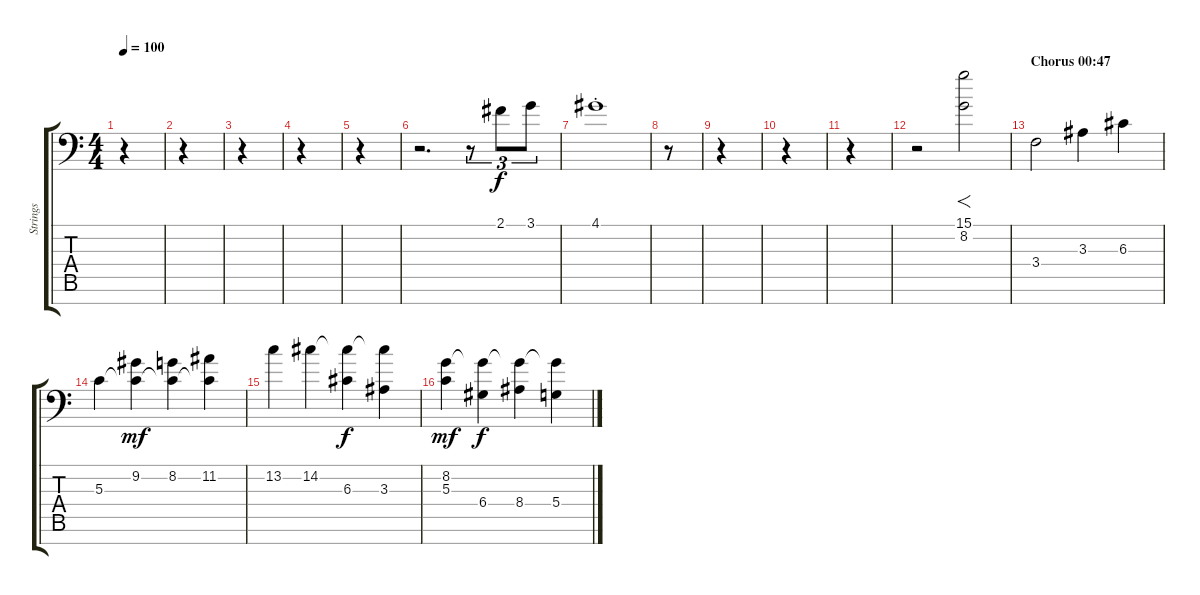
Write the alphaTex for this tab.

\track ("Strings" "Strings") {instrument stringensemble1}
\staff {score tabs}
\tuning (E4 B3 G3 D3 A2 E2 C1) {hide}
\ts (4 4)
\tempo 100
\clef f4
\ks c
r.4{dy mf} |
r.4 |
r.4 |
r.4 |
\section ("" "")
r.4 |
r.2{d} r.8{tu (3 2)} 2.1.8{tu (3 2) dy f} 3.1.8{tu (3 2)} |
4.1{st}.1 |
r.8 |
r.4 |
r.4 |
r.4 |
r.2 (15.1 8.2).2{f} |
\section ("" "Chorus 00:47")
3.4.2{instrument stringensemble1} 3.3.4 6.3.4 |
5.3.4 (9.2 5.3{t}).4{dy mf} (8.2 5.3{t}).4 (11.2 5.3{t}).4 |
13.2.4 14.2.4 (14.2{t} 6.3).4{dy f} (14.2{t} 3.3).4 |
(8.2 5.3).4{dy mf} (8.2{t} 6.4).4{dy f} (8.2{t} 8.4).4 (8.2{t} 5.4).4
